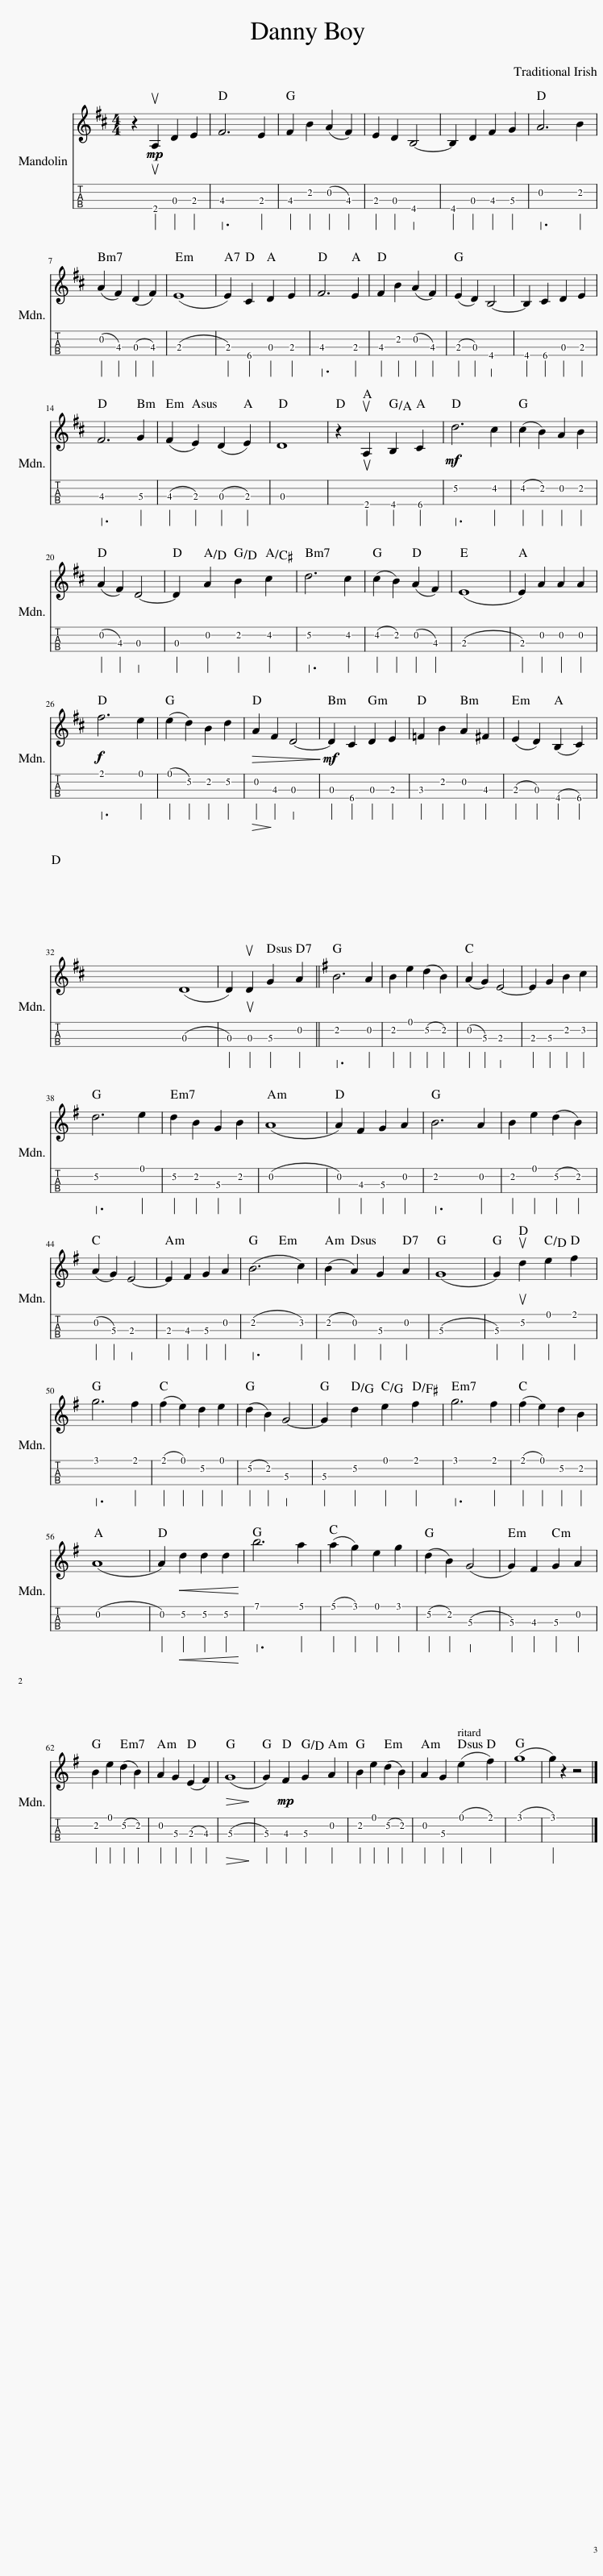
X:1
%%score { 1 | 2 }
L:1/8
M:4/4
I:linebreak $
K:D
V:1 treble
V:2 tab stafflines=4 strings="G3,D4,A4,E5 "
V:1
 z2!mp! uA,2 D2 E2 | F6 E2 | F2 B2 (A2 F2) | E2 D2 B,4- | B,2 D2 F2 G2 | %5
 A6 B2 |$ (A2 F2) (D2 F2) | (E8 | E2) C2 D2 E2 | F6 E2 | %10
 F2 B2 (A2 F2) | (E2 D2) B,4- | B,2 C2 D2 E2 |$ F6 G2 | (F2 E2) (D2 E2) | %15
 D8 | z2 uA,2 B,2 C2 |!mf! d6 c2 | (c2 B2) A2 B2 |$ (A2 F2) D4- | %20
 D2 A2 B2 c2 | d6 c2 | (c2 B2) (A2 F2) | (E8 | E2) A2 A2 A2 |$ %25
!f! f6 e2 | (e2 d2) B2 d2 |!>(! A2 F2 D4-!>)! |!mf! D2 C2 D2 E2 | =F2 B2 A2 ^F2 | %30
 (E2 D2) (B,2 C2) |$ (D8 | D2) uD2 G2 A2 ||[K:G] B6 A2 | B2 e2 (d2 B2) | %35
 (A2 G2) E4- | E2 G2 B2 c2 |$ d6 e2 | d2 B2 G2 B2 | (A8 | %40
 A2) F2 G2 A2 | B6 A2 | B2 e2 (d2 B2) |$ (A2 G2) E4- | E2 F2 G2 A2 | %45
 (B6 c2) | (B2 A2) G2 A2 | (G8 | G2) ud2 e2 f2 |$ g6 f2 | %50
 (f2 e2) d2 e2 | (d2 B2) G4- | G2 d2 e2 f2 | g6 f2 | (f2 e2) d2 B2 |$ %55
 (A8 | A2)!<(! d2 d2 d2!<)! | b6 a2 | (a2 g2) e2 g2 | (d2 B2) (G4 | %60
 G2) F2 G2 A2 |$ B2 e2 (d2 B2) | A2 G2 (E2 F2) |!>(! (G8!>)! | G2)!mp! F2 G2 A2 | %65
 B2 e2 (d2 B2) | A2 G2 (e2 f2) | (g8 | g2) z2 z4 |] %69
V:2
 x2 u!4!A,2 !3!D2 !3!E2 | !3!F6 !3!E2 | !3!F2 !2!B2 (!2!A2 !3!F2) | !3!E2 !3!D2 !4!B,4 | !4!B,2 !3!D2 !3!F2 !3!G2 | %5
 !2!A6 !2!B2 |$ (!2!A2 !3!F2) (!3!D2 !3!F2) | (!3!E8 | !3!E2) !4!C2 !3!D2 !3!E2 | !3!F6 !3!E2 | %10
 !3!F2 !2!B2 (!2!A2 !3!F2) | (!3!E2 !3!D2) !4!B,4 | !4!B,2 !4!C2 !3!D2 !3!E2 |$ !3!F6 !3!G2 | (!3!F2 !3!E2) (!3!D2 !3!E2) | %15
 !3!D8 | x2 u!4!A,2 !4!B,2 !4!C2 | !2!d6 !2!c2 | (!2!c2 !2!B2) !2!A2 !2!B2 |$ (!2!A2 !3!F2) !3!D4 | %20
 !3!D2 !2!A2 !2!B2 !2!c2 | !2!d6 !2!c2 | (!2!c2 !2!B2) (!2!A2 !3!F2) | (!3!E8 | !3!E2) !2!A2 !2!A2 !2!A2 |$ %25
 !1!f6 !1!e2 | (!1!e2 !2!d2) !2!B2 !2!d2 |!>(! !2!A2 !3!F2 !3!D4!>)! | !3!D2 !4!C2 !3!D2 !3!E2 | !3!=F2 !2!B2 !2!A2 !3!^F2 | %30
 (!3!E2 !3!D2) (!4!B,2 !4!C2) |$ (!3!D8 | !3!D2) u!3!D2 !3!G2 !2!A2 ||[K:G] !2!B6 !2!A2 | !2!B2 !1!e2 (!2!d2 !2!B2) | %35
 (!2!A2 !3!G2) !3!E4 | !3!E2 !3!G2 !2!B2 !2!c2 |$ !2!d6 !1!e2 | !2!d2 !2!B2 !3!G2 !2!B2 | (!2!A8 | %40
 !2!A2) !3!F2 !3!G2 !2!A2 | !2!B6 !2!A2 | !2!B2 !1!e2 (!2!d2 !2!B2) |$ (!2!A2 !3!G2) !3!E4 | !3!E2 !3!F2 !3!G2 !2!A2 | %45
 (!2!B6 !2!c2) | (!2!B2 !2!A2) !3!G2 !2!A2 | (!3!G8 | !3!G2) u!2!d2 !1!e2 !1!f2 |$ !1!g6 !1!f2 | %50
 (!1!f2 !1!e2) !2!d2 !1!e2 | (!2!d2 !2!B2) !3!G4 | !3!G2 !2!d2 !1!e2 !1!f2 | !1!g6 !1!f2 | (!1!f2 !1!e2) !2!d2 !2!B2 |$ %55
 (!2!A8 | !2!A2)!<(! !2!d2 !2!d2 !2!d2!<)! | !1!b6 !1!a2 | (!1!a2 !1!g2) !1!e2 !1!g2 | (!2!d2 !2!B2) (!3!G4 | %60
 !3!G2) !3!F2 !3!G2 !2!A2 |$ !2!B2 !1!e2 (!2!d2 !2!B2) | !2!A2 !3!G2 (!3!E2 !3!F2) |!>(! (!3!G8!>)! | !3!G2) !3!F2 !3!G2 !2!A2 | %65
 !2!B2 !1!e2 (!2!d2 !2!B2) | !2!A2 !3!G2 (!1!e2 !1!f2) | (!1!g8 | !1!g2) x2 x4 |] %69
